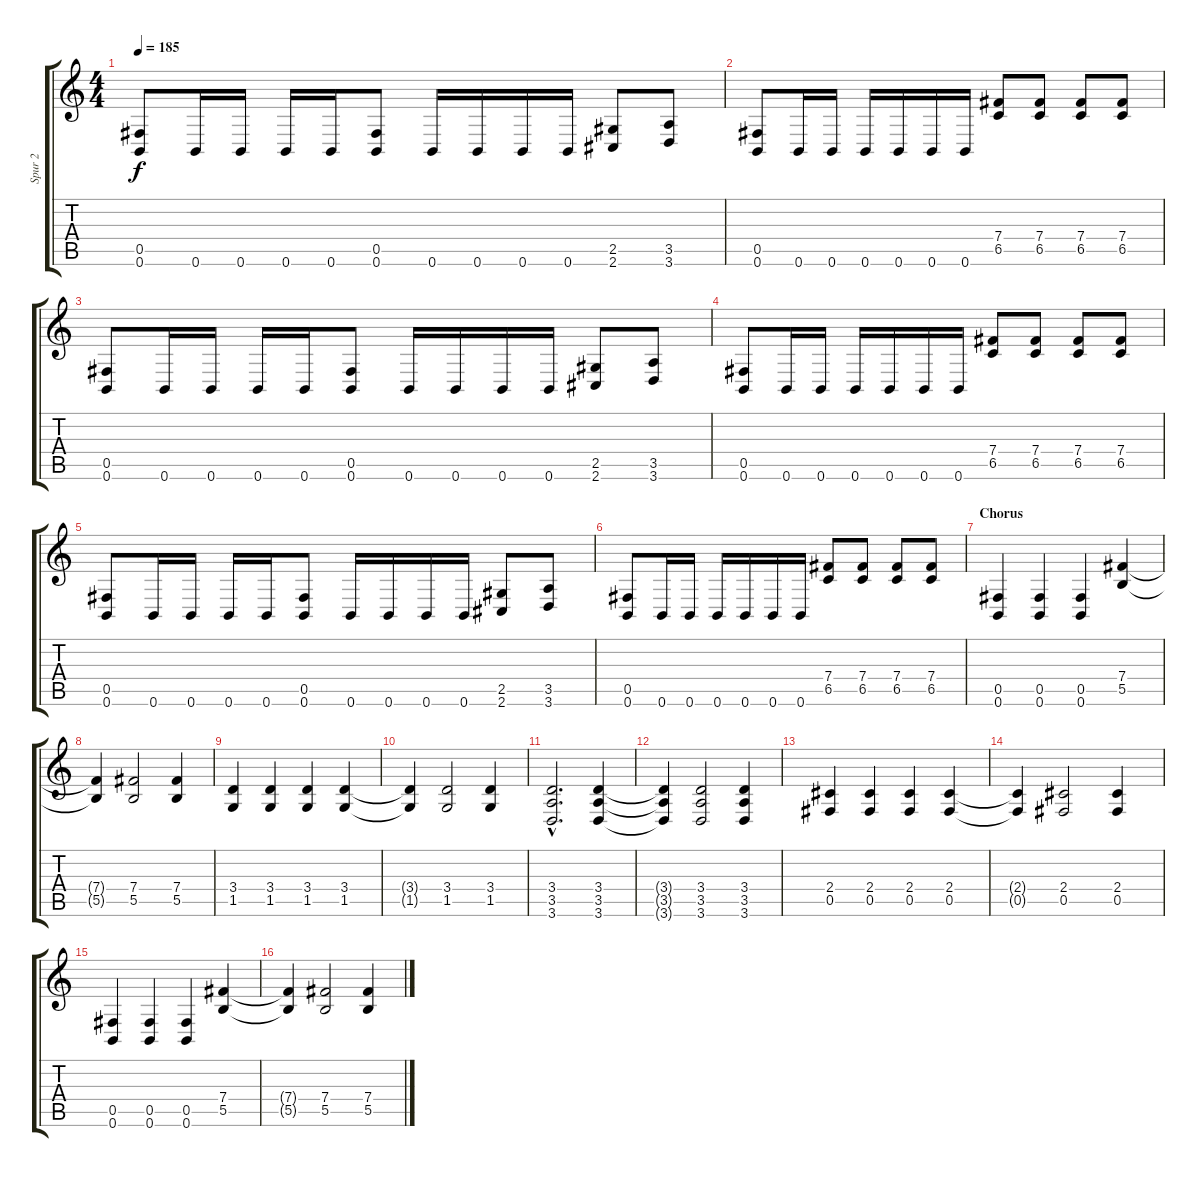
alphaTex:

\track ("Spur 2" "Spur 2") {instrument overdrivenguitar}
\staff {score tabs}
\tuning (Db4 Ab3 E3 B2 Gb2 B1) {hide}
\ts (4 4)
\tempo 185
\clef g2
\ks c
(0.5 0.6).8{dy f} 0.6.16 0.6.16 0.6.16 0.6.16 (0.5 0.6).8 0.6.16 0.6.16 0.6.16 0.6.16 (2.5 2.6).8 (3.5 3.6).8 |
(0.5 0.6).8 0.6.16 0.6.16 0.6.16 0.6.16 0.6.16 0.6.16 (7.4 6.5).8 (7.4 6.5).8 (7.4 6.5).8 (7.4 6.5).8 |
(0.5 0.6).8 0.6.16 0.6.16 0.6.16 0.6.16 (0.5 0.6).8 0.6.16 0.6.16 0.6.16 0.6.16 (2.5 2.6).8 (3.5 3.6).8 |
(0.5 0.6).8 0.6.16 0.6.16 0.6.16 0.6.16 0.6.16 0.6.16 (7.4 6.5).8 (7.4 6.5).8 (7.4 6.5).8 (7.4 6.5).8 |
(0.5 0.6).8 0.6.16 0.6.16 0.6.16 0.6.16 (0.5 0.6).8 0.6.16 0.6.16 0.6.16 0.6.16 (2.5 2.6).8 (3.5 3.6).8 |
(0.5 0.6).8 0.6.16 0.6.16 0.6.16 0.6.16 0.6.16 0.6.16 (7.4 6.5).8 (7.4 6.5).8 (7.4 6.5).8 (7.4 6.5).8 |
\section ("" "Chorus")
(0.5 0.6).4 (0.5 0.6).4 (0.5 0.6).4 (7.4 5.5).4 |
(7.4{t} 5.5{t}).4 (7.4 5.5).2 (7.4 5.5).4 |
(3.4 1.5).4 (3.4 1.5).4 (3.4 1.5).4 (3.4 1.5).4 |
(3.4{t} 1.5{t}).4 (3.4 1.5).2 (3.4 1.5).4 |
(3.4{hac} 3.5{hac} 3.6{hac}).2{d} (3.4 3.5 3.6).4 |
(3.4{t} 3.5{t} 3.6{t}).4 (3.4 3.5 3.6).2 (3.4 3.5 3.6).4 |
(2.4 0.5).4 (2.4 0.5).4 (2.4 0.5).4 (2.4 0.5).4 |
(2.4{t} 0.5{t}).4 (2.4 0.5).2 (2.4 0.5).4 |
(0.5 0.6).4 (0.5 0.6).4 (0.5 0.6).4 (7.4 5.5).4 |
(7.4{t} 5.5{t}).4 (7.4 5.5).2 (7.4 5.5).4
